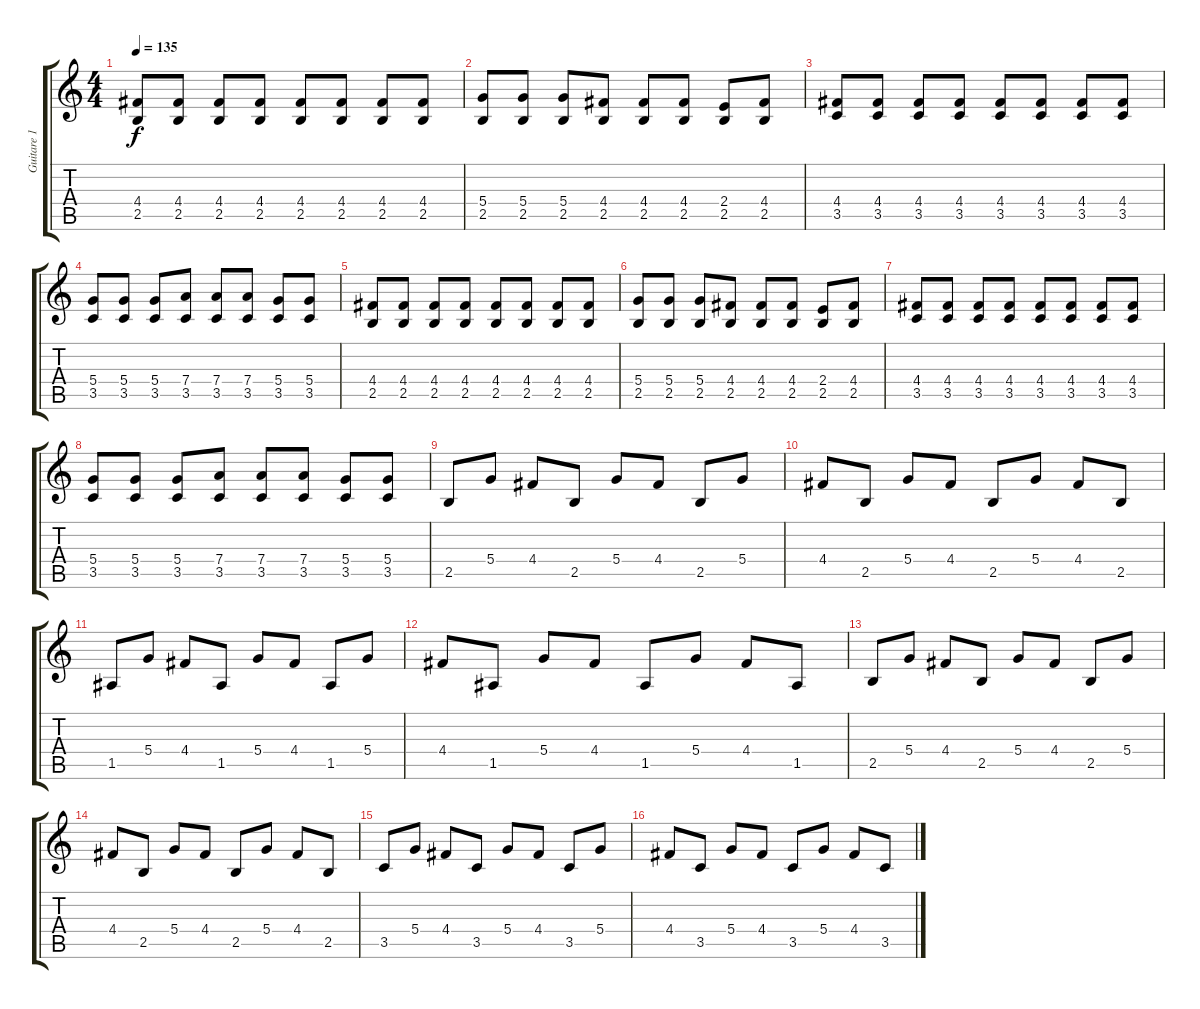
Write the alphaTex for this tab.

\track ("Guitare 1" "Guitare 1") {instrument distortionguitar}
\staff {score tabs}
\tuning (E4 B3 G3 D3 A2 D2) {hide}
\ts (4 4)
\tempo 135
\clef g2
\ks c
(4.4 2.5).8{dy f} (4.4 2.5).8 (4.4 2.5).8 (4.4 2.5).8 (4.4 2.5).8 (4.4 2.5).8 (4.4 2.5).8 (4.4 2.5).8 |
(5.4 2.5).8 (5.4 2.5).8 (5.4 2.5).8 (4.4 2.5).8 (4.4 2.5).8 (4.4 2.5).8 (2.4 2.5).8 (4.4 2.5).8 |
(4.4 3.5).8 (4.4 3.5).8 (4.4 3.5).8 (4.4 3.5).8 (4.4 3.5).8 (4.4 3.5).8 (4.4 3.5).8 (4.4 3.5).8 |
(5.4 3.5).8 (5.4 3.5).8 (5.4 3.5).8 (7.4 3.5).8 (7.4 3.5).8 (7.4 3.5).8 (5.4 3.5).8 (5.4 3.5).8 |
(4.4 2.5).8 (4.4 2.5).8 (4.4 2.5).8 (4.4 2.5).8 (4.4 2.5).8 (4.4 2.5).8 (4.4 2.5).8 (4.4 2.5).8 |
(5.4 2.5).8 (5.4 2.5).8 (5.4 2.5).8 (4.4 2.5).8 (4.4 2.5).8 (4.4 2.5).8 (2.4 2.5).8 (4.4 2.5).8 |
(4.4 3.5).8 (4.4 3.5).8 (4.4 3.5).8 (4.4 3.5).8 (4.4 3.5).8 (4.4 3.5).8 (4.4 3.5).8 (4.4 3.5).8 |
(5.4 3.5).8 (5.4 3.5).8 (5.4 3.5).8 (7.4 3.5).8 (7.4 3.5).8 (7.4 3.5).8 (5.4 3.5).8 (5.4 3.5).8 |
2.5.8{volume 16} 5.4.8 4.4.8 2.5.8 5.4.8 4.4.8 2.5.8 5.4.8 |
4.4.8 2.5.8 5.4.8 4.4.8 2.5.8 5.4.8 4.4.8 2.5.8 |
1.5.8 5.4.8 4.4.8 1.5.8 5.4.8 4.4.8 1.5.8 5.4.8 |
4.4.8 1.5.8 5.4.8 4.4.8 1.5.8 5.4.8 4.4.8 1.5.8 |
2.5.8{volume 16} 5.4.8 4.4.8 2.5.8 5.4.8 4.4.8 2.5.8 5.4.8 |
4.4.8 2.5.8 5.4.8 4.4.8 2.5.8 5.4.8 4.4.8 2.5.8 |
3.5.8 5.4.8 4.4.8 3.5.8 5.4.8 4.4.8 3.5.8 5.4.8 |
4.4.8 3.5.8 5.4.8 4.4.8 3.5.8 5.4.8 4.4.8 3.5.8
